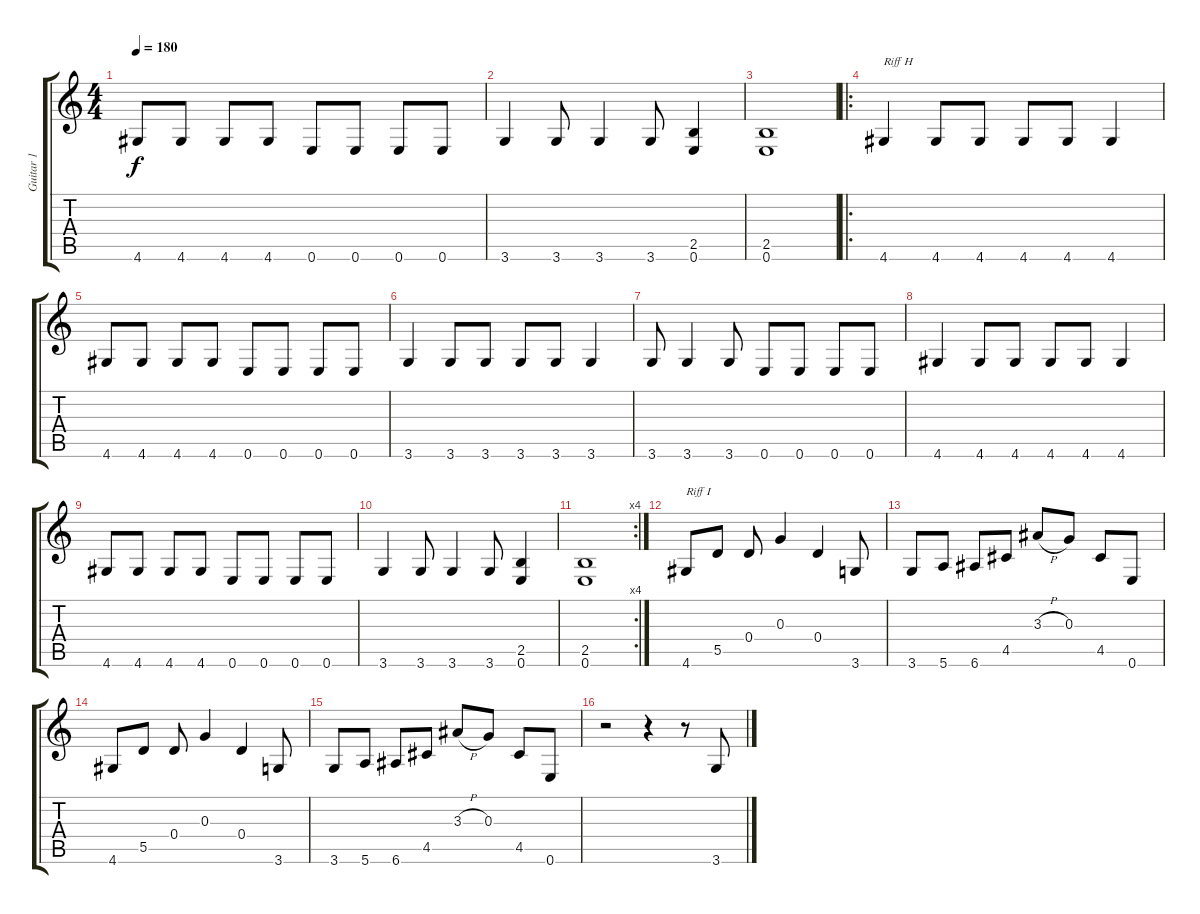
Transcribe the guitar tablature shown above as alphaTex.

\track ("Guitar 1" "Guitar 1") {instrument distortionguitar}
\staff {score tabs}
\tuning (E4 B3 G3 D3 A2 E2) {hide}
\ts (4 4)
\tempo 180
\clef g2
\ks c
4.6.8{dy f} 4.6.8 4.6.8 4.6.8 0.6.8 0.6.8 0.6.8 0.6.8 |
3.6.4 3.6.8 3.6.4 3.6.8 (2.5 0.6).4 |
(2.5 0.6).1 |
\ro
4.6.4{txt "Riff H"} 4.6.8 4.6.8 4.6.8 4.6.8 4.6.4 |
4.6.8 4.6.8 4.6.8 4.6.8 0.6.8 0.6.8 0.6.8 0.6.8 |
3.6.4 3.6.8 3.6.8 3.6.8 3.6.8 3.6.4 |
3.6.8 3.6.4 3.6.8 0.6.8 0.6.8 0.6.8 0.6.8 |
4.6.4 4.6.8 4.6.8 4.6.8 4.6.8 4.6.4 |
4.6.8 4.6.8 4.6.8 4.6.8 0.6.8 0.6.8 0.6.8 0.6.8 |
3.6.4 3.6.8 3.6.4 3.6.8 (2.5 0.6).4 |
\rc 4
(2.5 0.6).1 |
4.6.8{txt "Riff I"} 5.5.8 0.4.8 0.3.4 0.4.4 3.6.8 |
3.6.8 5.6.8 6.6.8 4.5.8 3.3{h}.8 0.3.8 4.5.8 0.6.8 |
4.6.8 5.5.8 0.4.8 0.3.4 0.4.4 3.6.8 |
3.6.8 5.6.8 6.6.8 4.5.8 3.3{h}.8 0.3.8 4.5.8 0.6.8 |
r.2 r.4 r.8 3.6.8
